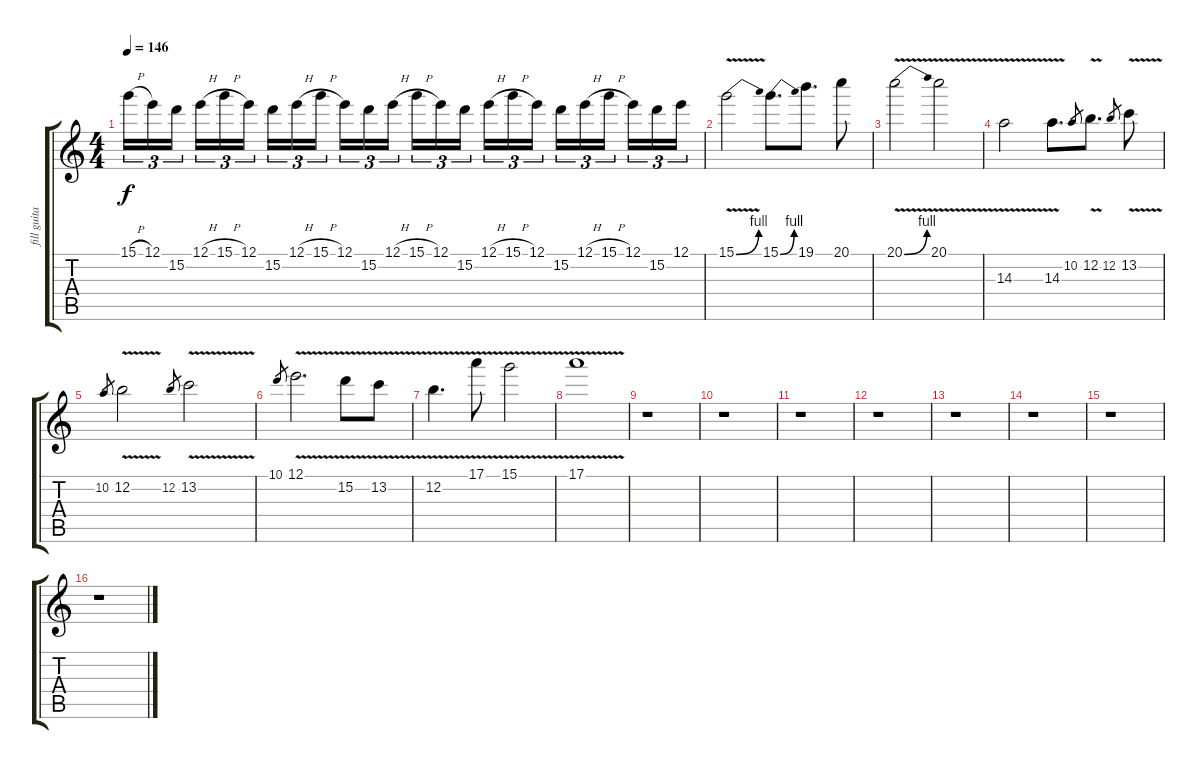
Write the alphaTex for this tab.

\track ("fill guitar" "fill guita") {instrument distortionguitar}
\staff {score tabs}
\tuning (E4 B3 G3 D3 A2 E2) {hide}
\ts (4 4)
\tempo 146
\clef g2
\ks c
15.1{h}.16{tu (3 2) dy f} 12.1.16{tu (3 2)} 15.2.16{tu (3 2) beam splitsecondary} 12.1{h}.16{tu (3 2)} 15.1{h}.16{tu (3 2)} 12.1.16{tu (3 2)} 15.2.16{tu (3 2)} 12.1{h}.16{tu (3 2)} 15.1{h}.16{tu (3 2) beam splitsecondary} 12.1.16{tu (3 2)} 15.2.16{tu (3 2)} 12.1{h}.16{tu (3 2)} 15.1{h}.16{tu (3 2)} 12.1.16{tu (3 2)} 15.2.16{tu (3 2) beam splitsecondary} 12.1{h}.16{tu (3 2)} 15.1{h}.16{tu (3 2)} 12.1.16{tu (3 2)} 15.2.16{tu (3 2)} 12.1{h}.16{tu (3 2)} 15.1{h}.16{tu (3 2) beam splitsecondary} 12.1.16{tu (3 2)} 15.2.16{tu (3 2)} 12.1.16{tu (3 2)} |
15.1{be (bend 0 0 60 4) v}.2 15.1{be (bend 0 0 60 4)}.8{d} 19.1.8{d} 20.1.8 |
20.1{be (bend 0 0 60 4) v}.2 20.1{v}.2 |
14.3{v}.2 14.3{v}.8{d} 10.2.8{gr} 12.2{v}.8{d} 12.2.8{gr} 13.2{v}.8 |
10.2.8{gr} 12.2{v}.2 12.2.8{gr} 13.2{v}.2 |
10.1.8{gr} 12.1{v}.2{d} 15.2{v}.8 13.2{v}.8 |
12.2{v}.4{d} 17.1{v}.8 15.1{v}.2 |
17.1{v}.1 |
r.1 |
r.1 |
r.1 |
r.1 |
r.1 |
r.1 |
r.1 |
r.1
